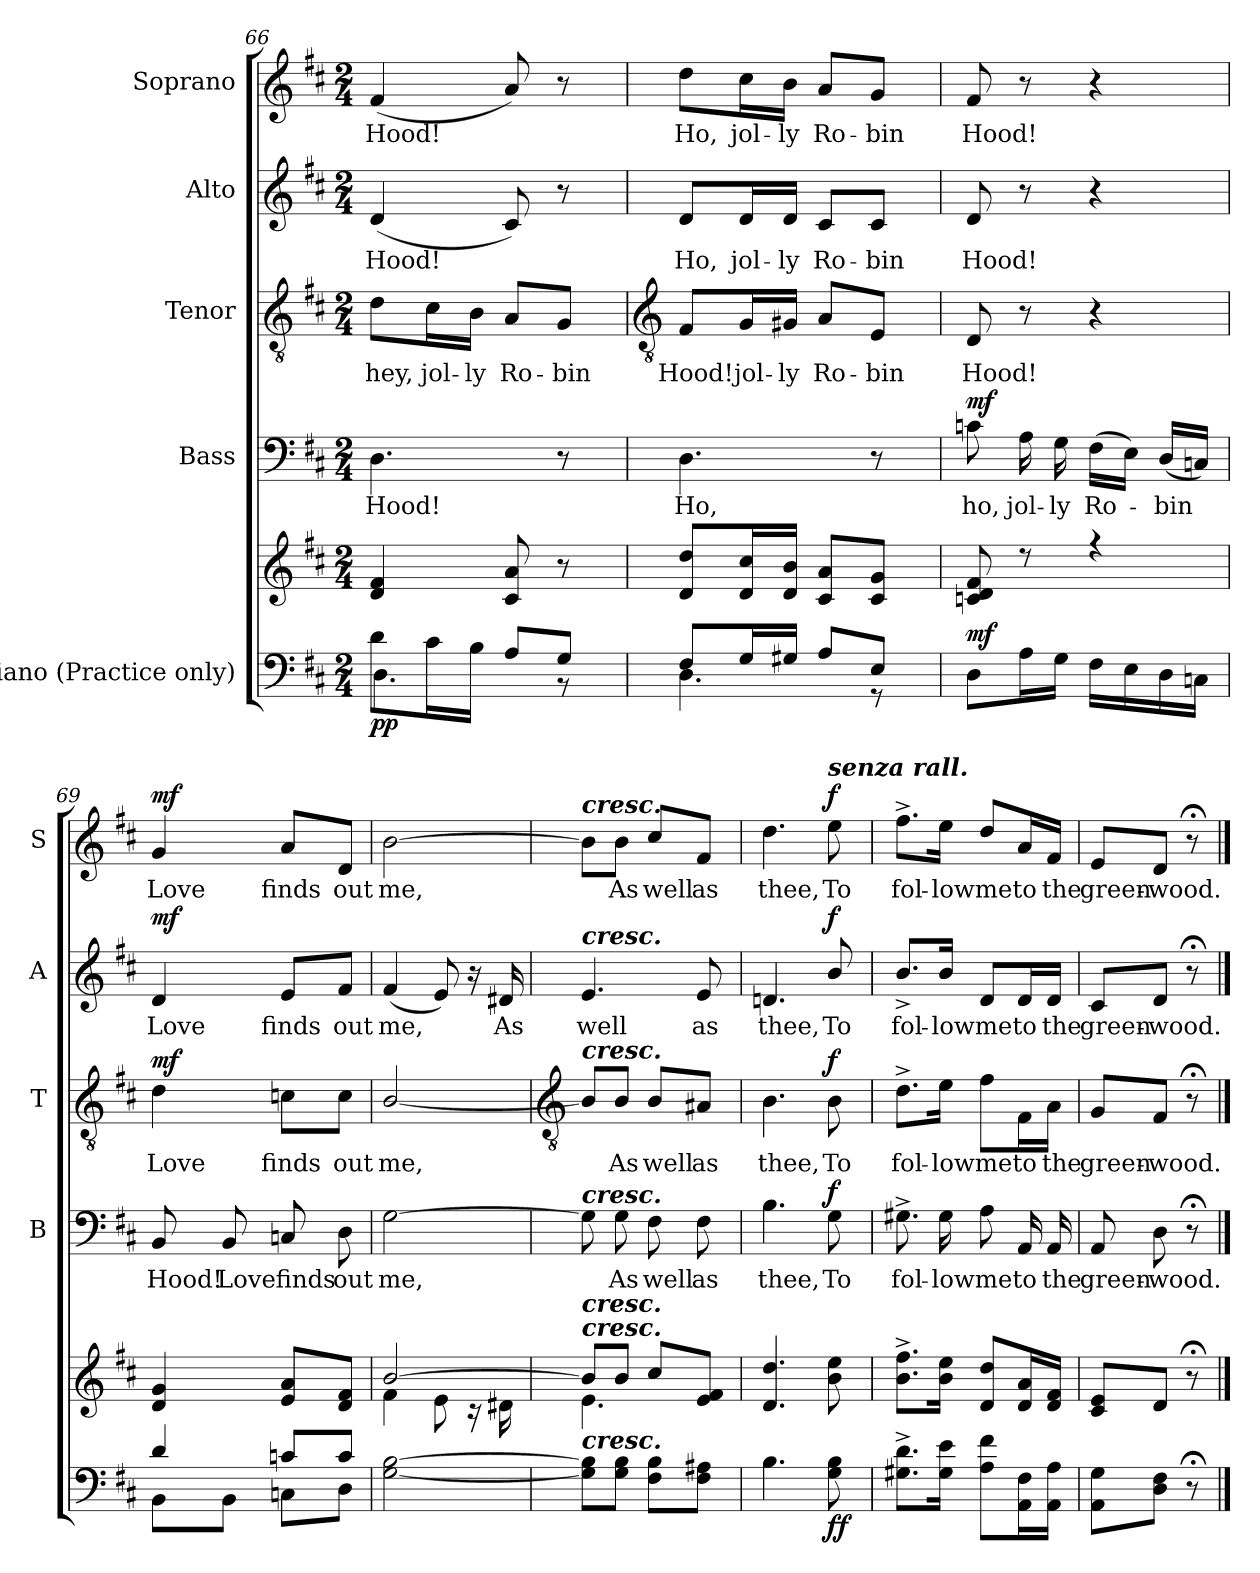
**kern	**kern	**dynam	**kern	**text	**dynam	**kern	**text	**dynam	**kern	**text	**dynam	**kern	**text	**dynam
*part5	*part5	*part5	*part4	*part4	*part4	*part3	*part3	*part3	*part2	*part2	*part2	*part1	*part1	*part1
*staff6	*staff5	*staff5/6	*staff4	*staff4	*staff4	*staff3	*staff3	*staff3	*staff2	*staff2	*staff2	*staff1	*staff1	*staff1
*I"Piano (Practice only)	*	*	*I"Bass	*	*	*I"Tenor	*	*	*I"Alto	*	*	*I"Soprano	*	*
*	*	*	*I'B	*	*	*I'T	*	*	*I'A	*	*	*I'S	*	*
*clefF4	*clefG2	*	*clefF4	*	*	*clefGv2	*	*	*clefG2	*	*	*clefG2	*	*
*k[f#c#]	*k[f#c#]	*	*k[f#c#]	*	*	*k[f#c#]	*	*	*k[f#c#]	*	*	*k[f#c#]	*	*
*D:	*D:	*	*D:	*	*	*D:	*	*	*D:	*	*	*D:	*	*
*M2/4	*M2/4	*	*M2/4	*	*	*M2/4	*	*	*M2/4	*	*	*M2/4	*	*
=66	=66	=66	=66	=66	=66	=66	=66	=66	=66	=66	=66	=66	=66	=66
*^	*^	*	*	*	*	*	*	*	*	*	*	*	*	*
!	!	!	!	!LO:DY:b=2	!	!LO:LY:b	!	!	!LO:LY:b	!	!	!LO:LY:b	!	!	!LO:LY:b	!
8d\L	4.D\	4d 4f#	4..ryy	pp	4.D	Hood!	.	8d\L	hey,	.	(<4d	Hood!	.	(<4f#	Hood!	.
!	!	!	!	!	!	!	!	!	!LO:LY:b	!	!	!	!	!	!	!
16c#\L	.	.	.	.	.	.	.	16c#\L	jol-	.	.	.	.	.	.	.
!	!	!	!	!	!	!	!	!	!LO:LY:b	!	!	!	!	!	!	!
16B/JJ	.	.	.	.	.	.	.	16B\JJ	-ly	.	.	.	.	.	.	.
!	!	!	!	!	!	!	!	!	!LO:LY:b	!	!	!	!	!	!	!
8A/L	.	8c# 8a	.	.	.	.	.	8A/L	Ro-	.	8c#)	.	.	8a)	.	.
!	!	!	!	!	!	!	!	!	!LO:LY:b	!	!	!	!	!	!	!
8G/J	8r	8r	.	.	8r	.	.	8G/J	-bin	.	8r	.	.	8r	.	.
.	.	.	16ryy	.	.	.	.	.	.	.	.	.	.	.	.	.
!!LO:LB:g=z
=67	=67	=67	=67	=67	=67	=67	=67	=67	=67	=67	=67	=67	=67	=67	=67	=67
*	*	*	*	*	*	*	*	*clefGv2	*	*	*	*	*	*	*	*
!	!	!	!	!	!	!LO:LY:b	!	!	!LO:LY:b	!	!	!LO:LY:b	!	!	!LO:LY:b	!
8F#/L	4.D\	8d/ 8dd/L	4..ryy	.	4.D	Ho,	.	8F#/L	Hood!	.	8d/L	Ho,	.	8dd\L	Ho,	.
!	!	!	!	!	!	!	!	!	!LO:LY:b	!	!	!LO:LY:b	!	!	!LO:LY:b	!
16G/L	.	16d/ 16cc#/L	.	.	.	.	.	16G/L	jol-	.	16d/L	jol-	.	16cc#\L	jol-	.
!	!	!	!	!	!	!	!	!	!LO:LY:b	!	!	!LO:LY:b	!	!	!LO:LY:b	!
16G#X/JJ	.	16d/ 16b/JJ	.	.	.	.	.	16G#X/JJ	-ly	.	16d/JJ	-ly	.	16b\JJ	-ly	.
!	!	!	!	!	!	!	!	!	!LO:LY:b	!	!	!LO:LY:b	!	!	!LO:LY:b	!
8A/L	.	8c#/ 8a/L	.	.	.	.	.	8A/L	Ro-	.	8c#/L	Ro-	.	8a/L	Ro-	.
!	!	!	!	!	!	!	!	!	!LO:LY:b	!	!	!LO:LY:b	!	!	!LO:LY:b	!
8E/J	8r	8c#/ 8g/J	.	.	8r	.	.	8E/J	-bin	.	8c#/J	-bin	.	8g/J	-bin	.
.	.	.	16ryy	.	.	.	.	.	.	.	.	.	.	.	.	.
=68	=68	=68	=68	=68	=68	=68	=68	=68	=68	=68	=68	=68	=68	=68	=68	=68
!	!	!	!	!LO:DY:a=2	!	!LO:LY:b	!LO:DY:b	!	!LO:LY:b	!	!	!LO:LY:b	!	!	!LO:LY:b	!
2ryy	8D\L	8cn/ 8d/ 8f#/	2ryy	mf	8cn	ho,	mf	8D	Hood!	.	8d	Hood!	.	8f#	Hood!	.
!	!	!	!	!	!	!LO:LY:b	!	!	!	!	!	!	!	!	!	!
.	16A\L	8r	.	.	16A	jol-	.	8r	.	.	8r	.	.	8r	.	.
!	!	!	!	!	!	!LO:LY:b	!	!	!	!	!	!	!	!	!	!
.	16G\JJ	.	.	.	16G	-ly	.	.	.	.	.	.	.	.	.	.
!	!	!	!	!	!	!LO:LY:b	!	!	!	!	!	!	!	!	!	!
.	16F#\LL	4r	.	.	(>16F#LL	Ro-	.	4r	.	.	4r	.	.	4r	.	.
.	16E\	.	.	.	16EJJ)	.	.	.	.	.	.	.	.	.	.	.
!	!	!	!	!	!	!LO:LY:b	!	!	!	!	!	!	!	!	!	!
.	16D\	.	.	.	(<16DLL	bin	.	.	.	.	.	.	.	.	.	.
.	16Cn\JJ	.	.	.	16CnJJ)	.	.	.	.	.	.	.	.	.	.	.
=69	=69	=69	=69	=69	=69	=69	=69	=69	=69	=69	=69	=69	=69	=69	=69	=69
!	!	!	!	!LO:DY:b=2	!	!LO:LY:b	!	!	!LO:LY:b	!	!	!LO:LY:b	!	!	!LO:LY:b	!
!	!	!	!	!LO:DY:n=1:b	!	!	!	!	!	!LO:DY:b	!	!	!LO:DY:b	!	!	!LO:DY:b
4d/	8BB\L	4d/ 4g/	2ryy	mf mf	8BB	Hood!	.	4d	Love	mf	4d	Love	mf	4g	Love	mf
!	!	!	!	!	!	!LO:LY:b	!	!	!	!	!	!	!	!	!	!
.	8BB\J	.	.	.	8BB	Love	.	.	.	.	.	.	.	.	.	.
!	!	!	!	!	!	!LO:LY:b	!	!	!LO:LY:b	!	!	!LO:LY:b	!	!	!LO:LY:b	!
8cn/L	8Cn\L	8e/ 8a/L	.	.	8Cn	finds	.	8cn\L	finds	.	8e/L	finds	.	8a/L	finds	.
!	!	!	!	!	!	!LO:LY:b	!	!	!LO:LY:b	!	!	!LO:LY:b	!	!	!LO:LY:b	!
8c/J	8D\J	8d/ 8f#/J	.	.	8D	out	.	8c\J	out	.	8f#/J	out	.	8d/J	out	.
=70	=70	=70	=70	=70	=70	=70	=70	=70	=70	=70	=70	=70	=70	=70	=70	=70
!	!	!	!	!	!	!LO:LY:b	!	!	!LO:LY:b	!	!	!LO:LY:b	!	!	!LO:LY:b	!
4..ryy	[2G\ [2B\	[2b/	4f#\	.	[2G	me,	.	[2B/	me,	.	(<4f#	me,	.	[2b	me,	.
.	.	.	8e\	.	.	.	.	.	.	.	8e)	.	.	.	.	.
.	.	.	16r	.	.	.	.	.	.	.	16r	.	.	.	.	.
!	!	!	!	!	!	!	!	!	!	!	!	!LO:LY:b	!	!	!	!
16ryy	.	.	16d#X\	.	.	.	.	.	.	.	16d#X	As	.	.	.	.
*v	*v	*	*	*	*	*	*	*	*	*	*	*	*	*	*	*
!!LO:LB:g=z
=71	=71	=71	=71	=71	=71	=71	=71	=71	=71	=71	=71	=71	=71	=71	=71
*	*	*	*	*	*	*	*clefGv2	*	*	*	*	*	*	*	*
!	!	!	!	!	!	!	!	!	!	!	!	!	!LO:TX:a:Bi:t=cresc.	!	!
!	!	!	!	!	!	!	!	!	!	!LO:TX:a:Bi:t=cresc.	!	!	!	!	!
!	!	!	!	!	!	!	!LO:TX:a:Bi:t=cresc.	!	!	!	!	!	!	!	!
!	!	!	!	!LO:TX:a:Bi:t=cresc.	!	!	!	!	!	!	!	!	!	!	!
!	!LO:TX:a:Bi:t=cresc.	!	!	!	!	!	!	!	!	!	!	!	!	!	!
!	!LO:TX:a:Bi:t=cresc.	!	!	!	!	!	!	!	!	!	!	!	!	!	!
!LO:TX:a:Bi:t=cresc.	!	!	!	!	!	!	!	!	!	!	!	!	!	!	!
!	!	!	!	!	!	!	!	!	!	!	!LO:LY:b	!	!	!	!
8G] 8B]L	8b/L]	4.e\	.	8G]	.	.	8B/L]	.	.	4.e	well	.	8b\L]	.	.
!	!	!	!	!	!LO:LY:b	!	!	!LO:LY:b	!	!	!	!	!	!LO:LY:b	!
8G 8BJ	8b/J	.	.	8G	As	.	8B/J	As	.	.	.	.	8b\J	As	.
!	!	!	!	!	!LO:LY:b	!	!	!LO:LY:b	!	!	!	!	!	!LO:LY:b	!
8F# 8BL	8cc#L	.	.	8F#	well	.	8B/L	well	.	.	.	.	8cc#/L	well	.
!	!	!	!	!	!LO:LY:b	!	!	!LO:LY:b	!	!	!LO:LY:b	!	!	!LO:LY:b	!
8F# 8A#XJ	8e 8f#J	16ryy	.	8F#	as	.	8A#X/J	as	.	8e	as	.	8f#/J	as	.
.	.	16ryy	.	.	.	.	.	.	.	.	.	.	.	.	.
=72	=72	=72	=72	=72	=72	=72	=72	=72	=72	=72	=72	=72	=72	=72	=72
!	!	!	!	!	!LO:LY:b	!	!	!LO:LY:b	!	!	!LO:LY:b	!	!	!LO:LY:b	!
4.B	4.d 4.dd	4..ryy	.	4.B	thee,	.	4.B	thee,	.	4.dn	thee,	.	4.dd	thee,	.
!	!	!	!	!	!	!	!	!	!	!	!	!	!LO:TX:a:Bi:t=senza rall.	!	!
!	!	!	!LO:DY:b=2	!	!LO:LY:b	!	!	!LO:LY:b	!	!	!LO:LY:b	!	!	!LO:LY:b	!
!	!	!	!LO:DY:n=1:b	!	!	!LO:DY:b	!	!	!LO:DY:b	!	!	!LO:DY:b	!	!	!LO:DY:b
8G 8B	8b 8ee	.	f f	8G	To	f	8B	To	f	8b/	To	f	8ee	To	f
.	.	16ryy	.	.	.	.	.	.	.	.	.	.	.	.	.
=73	=73	=73	=73	=73	=73	=73	=73	=73	=73	=73	=73	=73	=73	=73	=73
!	!	!	!	!	!LO:LY:b	!	!	!LO:LY:b	!	!	!LO:LY:b	!	!	!LO:LY:b	!
8.G#X^ 8.d^L	8.b^ 8.ff#^L	4..ryy	.	8.G#X^	fol-	.	8.d^\L	fol-	.	8.b^/L	fol-	.	8.ff#^\L	fol-	.
!	!	!	!	!	!LO:LY:b	!	!	!LO:LY:b	!	!	!LO:LY:b	!	!	!LO:LY:b	!
16G# 16eJ	16b 16eeJ	.	.	16G#	-low	.	16e\Jk	-low	.	16b/Jk	-low	.	16ee\Jk	-low	.
!	!	!	!	!	!LO:LY:b	!	!	!LO:LY:b	!	!	!LO:LY:b	!	!	!LO:LY:b	!
8A 8f#L	8d 8ddL	.	.	8A	me	.	8f#\L	me	.	8d/L	me	.	8dd/L	me	.
!	!	!	!	!	!LO:LY:b	!	!	!LO:LY:b	!	!	!LO:LY:b	!	!	!LO:LY:b	!
16AA 16F#L	16d 16aL	.	.	16AA	to	.	16F#\L	to	.	16d/L	to	.	16a/L	to	.
!	!	!	!	!	!LO:LY:b	!	!	!LO:LY:b	!	!	!LO:LY:b	!	!	!LO:LY:b	!
16AA 16AJJ	16d 16f#JJ	16ryy	.	16AA	the	.	16A\JJ	the	.	16d/JJ	the	.	16f#/JJ	the	.
=74	=74	=74	=74	=74	=74	=74	=74	=74	=74	=74	=74	=74	=74	=74	=74
!	!	!	!	!	!LO:LY:b	!	!	!LO:LY:b	!	!	!LO:LY:b	!	!	!LO:LY:b	!
8AA 8GL	8c# 8eL	4.ryy	.	8AA	green-	.	8G/L	green-	.	8c#/L	green-	.	8e/L	green-	.
!	!	!	!	!	!LO:LY:b	!	!	!LO:LY:b	!	!	!LO:LY:b	!	!	!LO:LY:b	!
8D 8F#J	8dJ	.	.	8D	-wood.	.	8F#/J	-wood.	.	8d/J	-wood.	.	8d/J	-wood.	.
8r;<	8r;<	.	.	8r;<	.	.	8r;<	.	.	8r;<	.	.	8r;<	.	.
*	*v	*v	*	*	*	*	*	*	*	*	*	*	*	*	*
==	==	==	==	==	==	==	==	==	==	==	==	==	==	==
*-	*-	*-	*-	*-	*-	*-	*-	*-	*-	*-	*-	*-	*-	*-
